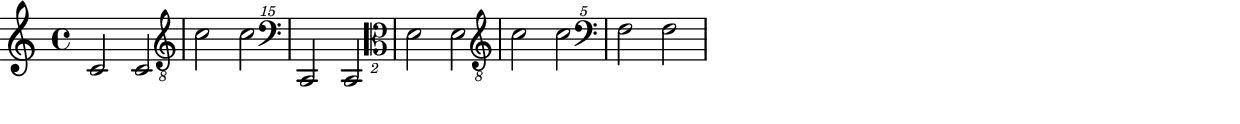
%% Generated by lilypond-book.py
%% Options: [exampleindent=10.16\mm,fragment,indent=0\mm,line-width=160\mm,quote,relative=1]
\include "lilypond-book-preamble.ly"


% ****************************************************************
% Start cut-&-pastable-section
% ****************************************************************



\paper {
  indent = 0\mm
  line-width = 160\mm
  % offset the left padding, also add 1mm as lilypond creates cropped
  % images with a little space on the right
  line-width = #(- line-width (* mm  3.000000) (* mm 1))
  line-width = 160\mm - 2.0 * 10.16\mm
  % offset the left padding, also add 1mm as lilypond creates cropped
  % images with a little space on the right
  line-width = #(- line-width (* mm  3.000000) (* mm 1))
}

\layout {
  
}



\relative c'
{


% ****************************************************************
% ly snippet contents follows:
% ****************************************************************
\sourcefileline 1156
\clef treble
c2 c
\clef "treble_8"
c2 c
\clef "bass^15"
c2 c
\clef "alto_2"
c2 c
\clef "G_8"
c2 c
\clef "F^5"
c2 c



% ****************************************************************
% end ly snippet
% ****************************************************************
}
